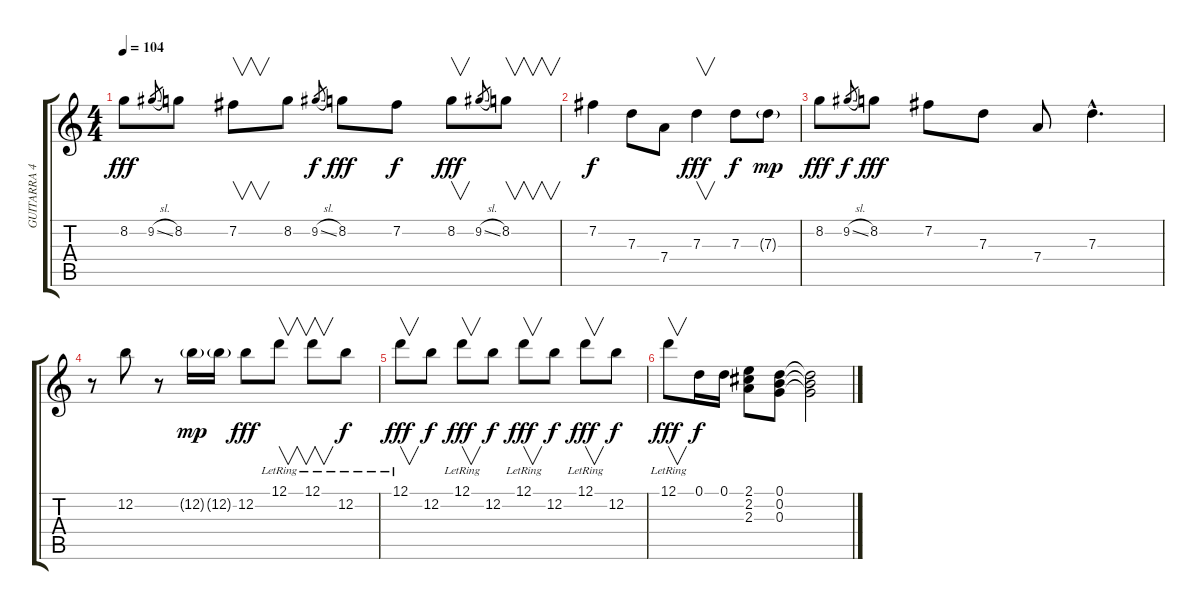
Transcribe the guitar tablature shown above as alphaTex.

\track ("GUITARRA 4" "GUITARRA 4") {instrument acousticguitarsteel}
\staff {score tabs}
\tuning (D4 B3 G3 D3 G2 D2) {hide}
\ts (4 4)
\tempo 104
\clef g2
\ks c
8.2.8{dy fff} 9.2{sl}.8{gr} 8.2.8 7.2.8{v} 8.2.8 9.2{sl}.8{gr dy f} 8.2.8{dy fff} 7.2.8{dy f} 8.2.8{v dy fff} 9.2{sl}.8{gr} 8.2.8{v} |
7.2.4{dy f} 7.3.8 7.4.8 7.3.4{v dy fff} 7.3.8{dy f} 7.3{g}.8{dy mp} |
8.2.8{dy fff} 9.2{sl}.8{gr dy f} 8.2.8{dy fff} 7.2.8 7.3.8 7.4.8 7.3{hac}.4{d} |
r.8 12.2.8 r.8 12.2{g}.16{dy mp} 12.2{g}.16 12.2.8{dy fff} 12.1{lr}.8{v} 12.1{lr}.8{v} 12.2{lr}.8{dy f} |
12.1{lr}.8{v dy fff} 12.2.8{dy f} 12.1{lr}.8{v dy fff} 12.2.8{dy f} 12.1{lr}.8{v dy fff} 12.2.8{dy f} 12.1{lr}.8{v dy fff} 12.2.8{dy f} |
12.1{lr}.8{v dy fff} 0.1.16{dy f} 0.1.16 (2.1 2.2 2.3).8 (0.1 0.2 0.3).8 (0.1{t} 0.2{t} 0.3{t}).2
